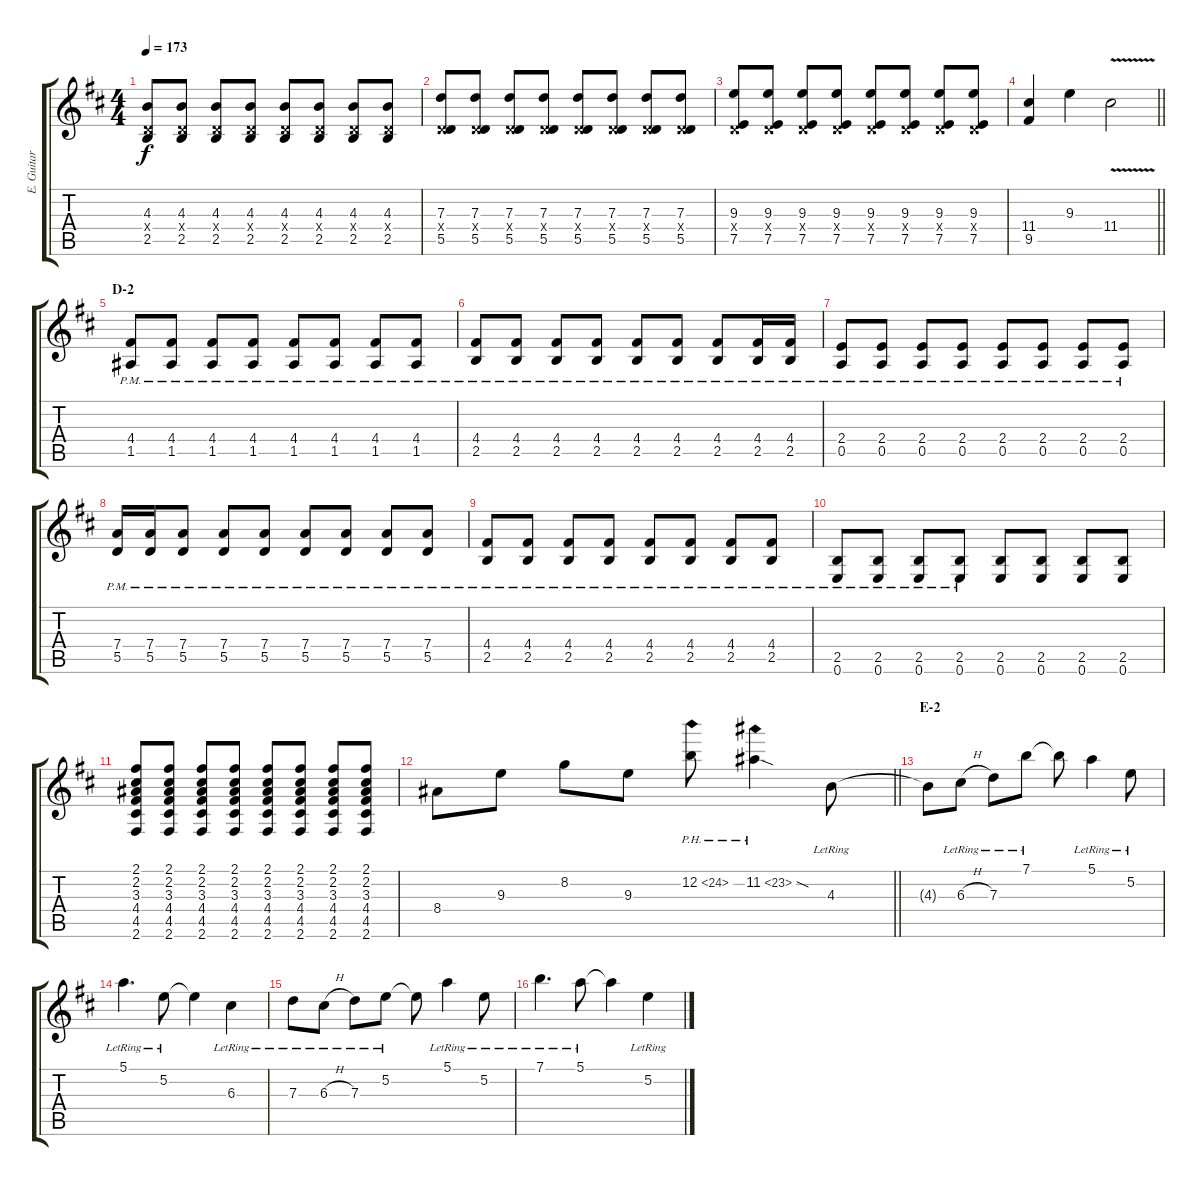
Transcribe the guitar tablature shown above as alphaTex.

\track ("E. Guitar II" "E. Guitar ") {instrument overdrivenguitar}
\staff {score tabs}
\tuning (E4 B3 G3 D3 A2 E2) {hide}
\ts (4 4)
\tempo 173
\clef g2
\ks d
(4.3 0.4{x} 2.5).8{dy f} (4.3 0.4{x} 2.5).8 (4.3 0.4{x} 2.5).8 (4.3 0.4{x} 2.5).8 (4.3 0.4{x} 2.5).8 (4.3 0.4{x} 2.5).8 (4.3 0.4{x} 2.5).8 (4.3 0.4{x} 2.5).8 |
(7.3 0.4{x} 5.5).8 (7.3 0.4{x} 5.5).8 (7.3 0.4{x} 5.5).8 (7.3 0.4{x} 5.5).8 (7.3 0.4{x} 5.5).8 (7.3 0.4{x} 5.5).8 (7.3 0.4{x} 5.5).8 (7.3 0.4{x} 5.5).8 |
(9.3 0.4{x} 7.5).8 (9.3 0.4{x} 7.5).8 (9.3 0.4{x} 7.5).8 (9.3 0.4{x} 7.5).8 (9.3 0.4{x} 7.5).8 (9.3 0.4{x} 7.5).8 (9.3 0.4{x} 7.5).8 (9.3 0.4{x} 7.5).8 |
\barLineRight lightlight
(11.4 9.5).4 9.3.4 11.4{v}.2 |
\section ("" "D-2")
(4.4{pm} 1.5{pm}).8 (4.4{pm} 1.5{pm}).8 (4.4{pm} 1.5{pm}).8 (4.4{pm} 1.5{pm}).8 (4.4{pm} 1.5{pm}).8 (4.4{pm} 1.5{pm}).8 (4.4{pm} 1.5{pm}).8 (4.4{pm} 1.5{pm}).8 |
(4.4{pm} 2.5{pm}).8 (4.4{pm} 2.5{pm}).8 (4.4{pm} 2.5{pm}).8 (4.4{pm} 2.5{pm}).8 (4.4{pm} 2.5{pm}).8 (4.4{pm} 2.5{pm}).8 (4.4{pm} 2.5{pm}).8 (4.4{pm} 2.5{pm}).16 (4.4{pm} 2.5{pm}).16 |
(2.4{pm} 0.5{pm}).8 (2.4{pm} 0.5{pm}).8 (2.4{pm} 0.5{pm}).8 (2.4{pm} 0.5{pm}).8 (2.4{pm} 0.5{pm}).8 (2.4{pm} 0.5{pm}).8 (2.4{pm} 0.5{pm}).8 (2.4{pm} 0.5{pm}).8 |
(7.4{pm} 5.5{pm}).16 (7.4{pm} 5.5{pm}).16 (7.4{pm} 5.5{pm}).8 (7.4{pm} 5.5{pm}).8 (7.4{pm} 5.5{pm}).8 (7.4{pm} 5.5{pm}).8 (7.4{pm} 5.5{pm}).8 (7.4{pm} 5.5{pm}).8 (7.4{pm} 5.5{pm}).8 |
(4.4{pm} 2.5{pm}).8 (4.4{pm} 2.5{pm}).8 (4.4{pm} 2.5{pm}).8 (4.4{pm} 2.5{pm}).8 (4.4{pm} 2.5{pm}).8 (4.4{pm} 2.5{pm}).8 (4.4{pm} 2.5{pm}).8 (4.4{pm} 2.5{pm}).8 |
(2.5{pm} 0.6{pm}).8 (2.5{pm} 0.6{pm}).8 (2.5{pm} 0.6{pm}).8 (2.5{pm} 0.6{pm}).8 (2.5 0.6).8 (2.5 0.6).8 (2.5 0.6).8 (2.5 0.6).8 |
(2.1 2.2 3.3 4.4 4.5 2.6).8 (2.1 2.2 3.3 4.4 4.5 2.6).8 (2.1 2.2 3.3 4.4 4.5 2.6).8 (2.1 2.2 3.3 4.4 4.5 2.6).8 (2.1 2.2 3.3 4.4 4.5 2.6).8 (2.1 2.2 3.3 4.4 4.5 2.6).8 (2.1 2.2 3.3 4.4 4.5 2.6).8 (2.1 2.2 3.3 4.4 4.5 2.6).8 |
\barLineRight lightlight
8.4.8 9.3.8 8.2.8 9.3.8 12.2{ph 12}.8 11.2{ph 12 sod}.4 4.3{lr}.8 |
\section ("" "E-2")
4.3{t}.8 6.3{h lr}.8 7.3{lr}.8 7.1{lr}.8 7.1{t}.8 5.1{lr}.4 5.2{lr}.8 |
5.1{lr}.4{d} 5.2{lr}.8 5.2{t}.4 6.3{lr}.4 |
7.3{lr}.8 6.3{h lr}.8 7.3{lr}.8 5.2{lr}.8 5.2{t}.8 5.1{lr}.4 5.2{lr}.8 |
7.1{lr}.4{d} 5.1{lr}.8 5.1{t}.4 5.2{lr}.4
